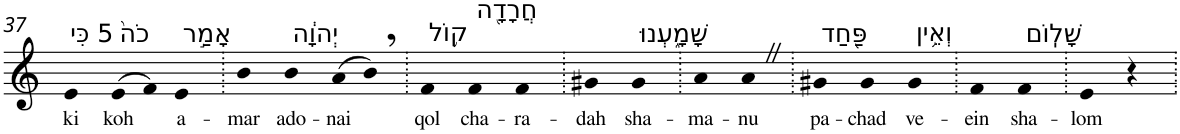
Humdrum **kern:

**kern	**text
*part1	*part1
*staff1	*staff1
*I"Piano	*
*I'Pno	*
!!LO:PB:g=z
*clefG2	*
*k[]	*
=37	=37
!LO:TX:a:t=5 כִּי	!
!	!LO:LY:b
4e	ki
!LO:TX:a:t=כֹה֙	!
!	!LO:LY:b
(>8e	koh
8f)	.
!LO:TX:a:t=אָמַ֣ר	!
!	!LO:LY:b
4e	a-
=38.	=38.
!	!LO:LY:b
4b	-mar
!LO:TX:a:t=יְהוָ֔ה	!
!	!LO:LY:b
4b	ado-
!	!LO:LY:b
(>8a	-nai
8b,)	.
=39.	=39.
!LO:TX:a:t=ק֥וֹל	!
!	!LO:LY:b
4f	qol
!LO:TX:a:t=חֲרָדָ֖ה	!
!	!LO:LY:b
4f	cha-
!	!LO:LY:b
4f	-ra-
=40.	=40.
!	!LO:LY:b
4g#X	-dah
!LO:TX:a:t=שָׁמָ֑עְנוּ	!
!	!LO:LY:b
4g#	sha-
=41.	=41.
!	!LO:LY:b
4a	-ma-
!	!LO:LY:b
4aZ	-nu
=42.	=42.
!LO:TX:a:t=פַּ֖חַד	!
!	!LO:LY:b
4g#X	pa-
!	!LO:LY:b
4g#	-chad
!LO:TX:a:t=וְאֵ֥ין	!
!	!LO:LY:b
4g#	ve-
=43.	=43.
!	!LO:LY:b
4f	-ein
!LO:TX:a:t=שָׁלֽוֹם	!
!	!LO:LY:b
4f	sha-
=44.	=44.
!	!LO:LY:b
4e	-lom
4r	.
=.	=.
*-	*-
